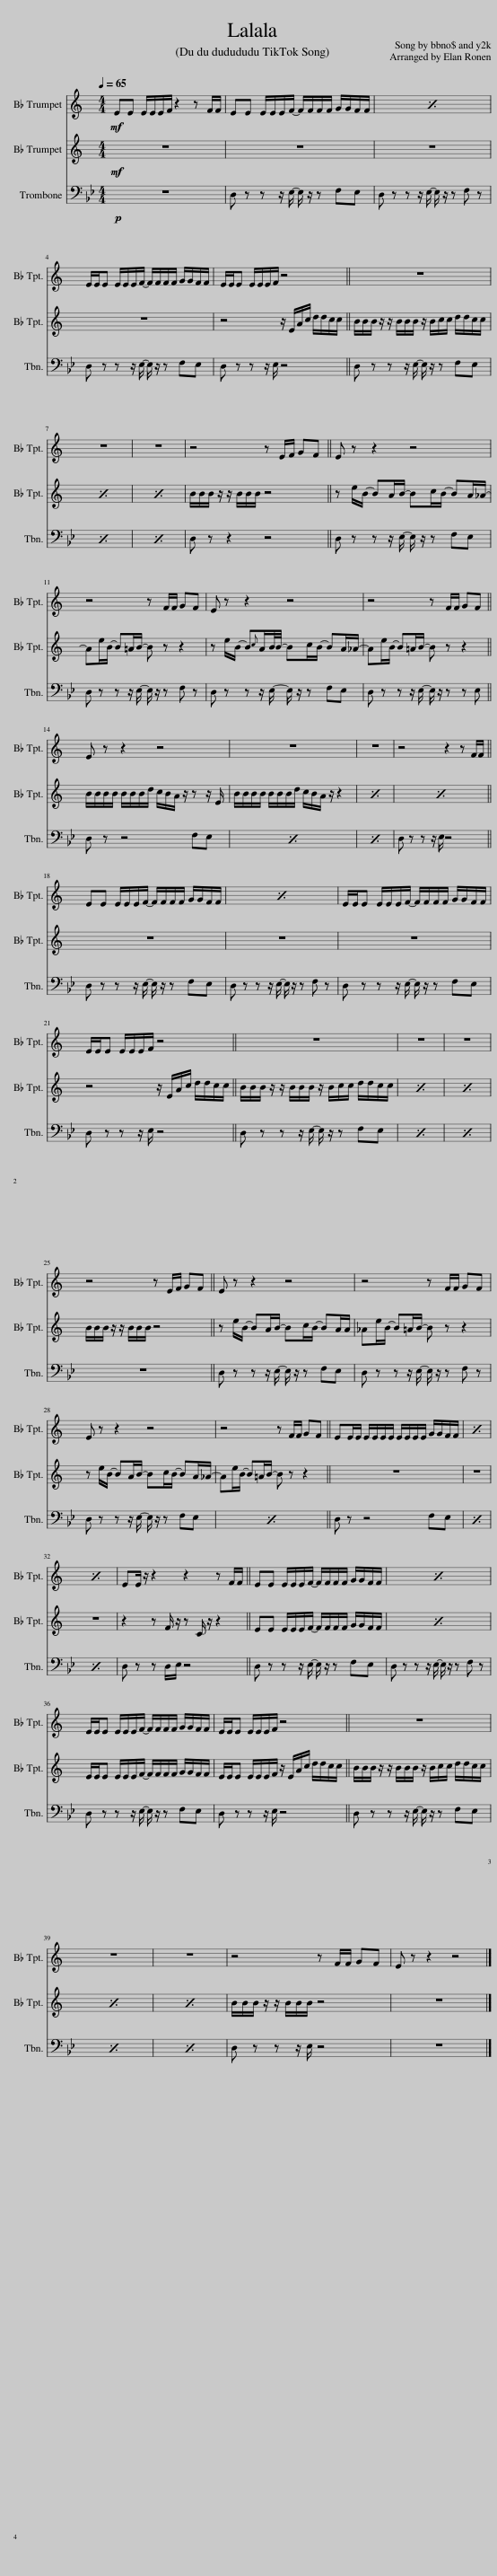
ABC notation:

X:1
%%score 1 2 3
L:1/8
Q:1/4=65
M:4/4
I:linebreak $
K:Bb
V:1 treble transpose=-2
V:2 treble transpose=-2
V:3 bass
V:1
[K:C]!mf! EE E/E/E/F/ z2 z F/F/ | EE E/E/E/F/- F/F/F/F/ G/G/F/F/ | x8 |$ E/E/E E/E/E/F/- F/F/F/F/ G/G/F/F/ | E/E/E E/E/E/F/ z4 || %5
 z8 |$ z8 | z8 | z4 z E/F/ GF || E z z2 z4 |$ %10
 z4 z F/F/ GF | E z z2 z4 | z4 z F/F/ GF ||$ E z z2 z4 | z8 | %15
 z8 | z4 z2 z F/F/ ||$ EE E/E/E/F/- F/F/F/F/ G/G/F/F/ | x8 | E/E/E E/E/E/F/- F/F/F/F/ G/G/F/F/ |$ %20
 E/E/E E/E/E/F/ z4 || z8 | z8 | z8 |$ z4 z E/F/ GF || %25
 E z z2 z4 | z4 z F/F/ GF |$ E z z2 z4 | z4 z F/F/ GF || EE/E/ E/E/E/E/ E/E/E/E/ G/G/F/F/ | %30
 x8 |$ x8 | EE/ z/ z2 z2 z F/F/ || EE E/E/E/F/- F/F/F/F/ G/G/F/F/ | x8 |$ %35
 E/E/E E/E/E/F/- F/F/F/F/ G/G/F/F/ | E/E/E E/E/E/F/ z4 || z8 |$ z8 | z8 | %40
 z4 z F/F/ GF | E z z2 z4 |] %42
V:2
[K:C]!mf! z8 | z8 | z8 |$ z8 |[K:C] z4 z/ E/A/c/ d/d/c/c/ || %5
 B/B/B/ z/ z/ B/B/B/ z/ B/c/c/ d/d/c/c/ |$ x8 | x8 | B/B/B/ z/ z/ B/B/B/ z4 || z e/B/- BA/B/- Bc/B/- BA/_A/- |$ %10
 Ae/B/- B=A/B/- B z z2 | z e/B/- B{c}A/B/4B/4- Bc/B/- BA/_A/- | Ae/B/- B=A/B/- B z z2 ||$ B/B/B/B/ B/B/B/d/ c/B/A/ z/ z z/ E/ | B/B/B/B/ B/B/B/d/ c/B/A/ z/ z2 | %15
 x8 | x8 ||$ z8 | z8 | z8 |$ %20
 z4 z/ E/A/c/ d/d/c/c/ || B/B/B/ z/ z/ B/B/B/ z/ B/c/c/ d/d/c/c/ | x8 | x8 |$ B/B/B/ z/ z/ B/B/B/ z4 || %25
 z e/B/- BA/B/- Bc/B/- BA/A/ | _Ae/B/- B=A/B/- B z z2 |$ z e/B/- BA/B/- Bc/B/- BA/_A/- | Ae/B/- B=A/B/- B z z2 || z8 | %30
 z8 |$ z8 | z2 z F/ z/ z C/ z/ z2 || EE E/E/E/F/- F/F/F/F/ G/G/F/F/ | x8 |$ %35
 E/E/E E/E/E/F/- F/F/F/F/ G/G/F/F/ | E/E/E E/E/E/F/ z/ E/A/c/ d/d/c/c/ || B/B/B/ z/ z/ B/B/B/ z/ B/c/c/ d/d/c/c/ |$ x8 | x8 | %40
 B/B/B/ z/ z/ B/B/B/ z4 | z8 |] %42
V:3
!p! z8 | D, z z z/ E,/- E,/ z/ z F,E, | D, z z z/ E,/- E,/ z/ z F, z |$ D, z z z/ E,/- E,/ z/ z F,E, | D, z z z/ E,/ z4 || %5
 D, z z z/ E,/- E,/ z/ z F,E, |$ x8 | x8 | D, z z2 z4 || D, z z z/ E,/- E,/ z/ z F,E, |$ %10
 D, z z z/ E,/- E,/ z/ z F, z | D, z z z/ E,/- E,/ z/ z F,E, | D, z z z/ E,/- E,/ z/ z z E, ||$ D, z z4 F,E, | x8 | %15
 x8 | D, z z z/ E,/ z4 ||$ D, z z z/ E,/- E,/ z/ z F,E, | D, z z z/ E,/- E,/ z/ z F, z | D, z z z/ E,/- E,/ z/ z F,E, |$ %20
 D, z z z/ E,/ z4 || D, z z z/ E,/- E,/ z/ z F,E, | x8 | x8 |$ z8 || %25
 D, z z z/ E,/- E,/ z/ z F,E, | D, z z z/ E,/- E,/ z/ z F, z |$ D, z z z/ E,/- E,/ z/ z F,E, | x8 || D, z z4 F,E, | %30
 x8 |$ x8 | D, z z D,/E,/ z4 || D, z z z/ E,/- E,/ z/ z F,E, | D, z z z/ E,/- E,/ z/ z F, z |$ %35
 D, z z z/ E,/- E,/ z/ z F,E, | D, z z z/ E,/ z4 || D, z z z/ E,/- E,/ z/ z F,E, |$ x8 | x8 | %40
 D, z z z/ E,/ z4 | z8 |] %42
